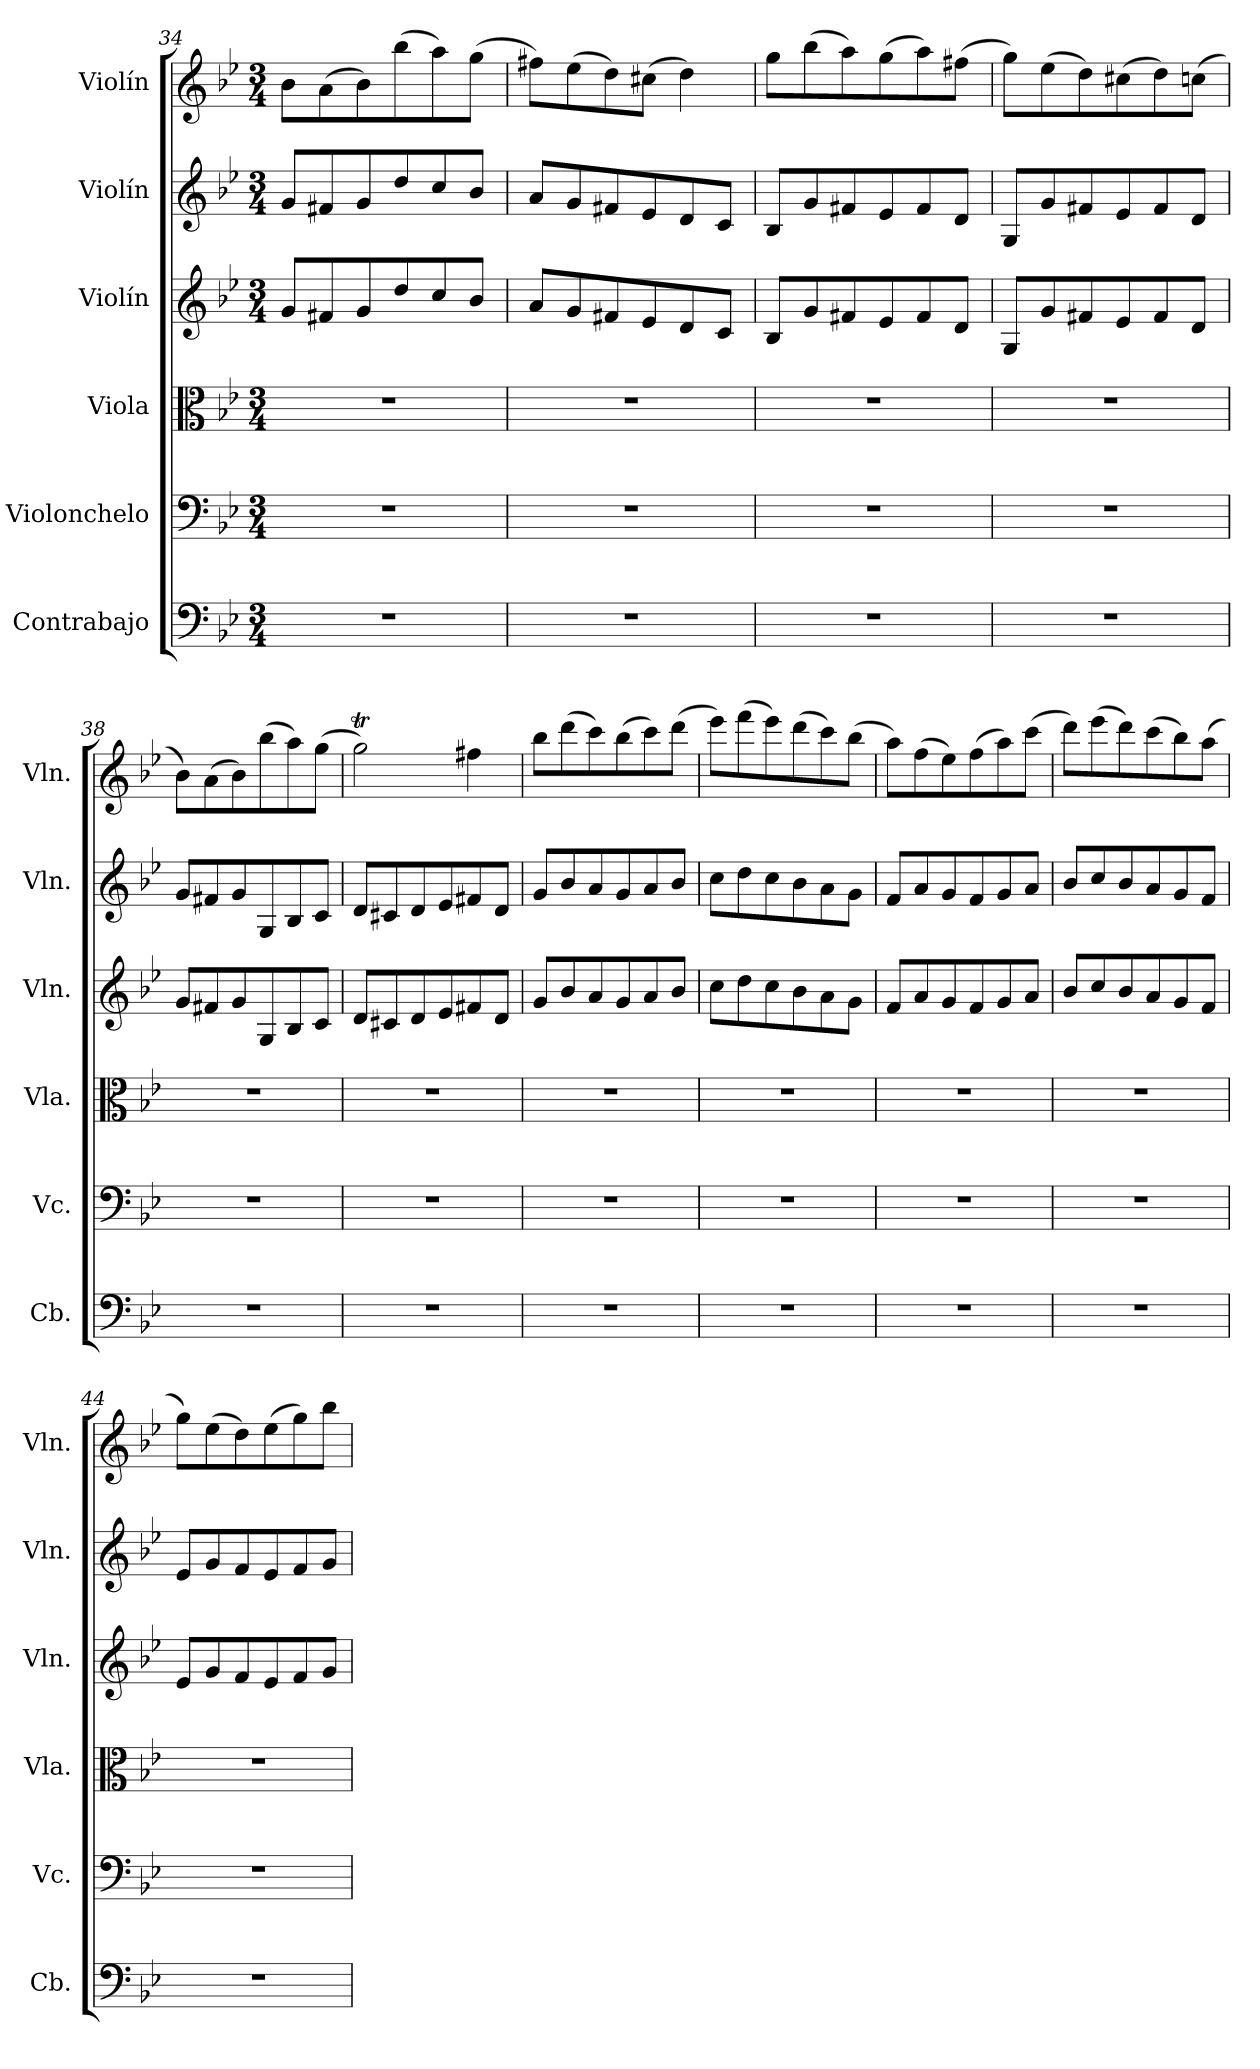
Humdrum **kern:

**kern	**kern	**kern	**kern	**kern	**kern
*part6	*part5	*part4	*part3	*part2	*part1
*staff6	*staff5	*staff4	*staff3	*staff2	*staff1
*I"Contrabajo	*I"Violonchelo	*I"Viola	*I"Violín	*I"Violín	*I"Violín
*I'Cb.	*I'Vc.	*I'Vla.	*I'Vln.	*I'Vln.	*I'Vln.
!!LO:PB:g=z
*clefF4	*clefF4	*clefC3	*clefG2	*clefG2	*clefG2
*ITrd7c12	*	*	*	*	*
*k[b-e-]	*k[b-e-]	*k[b-e-]	*k[b-e-]	*k[b-e-]	*k[b-e-]
*M3/4	*M3/4	*M3/4	*M3/4	*M3/4	*M3/4
=34	=34	=34	=34	=34	=34
2.r	2.r	2.r	8g/L	8g/L	8b-\L
.	.	.	8f#X/	8f#X/	(>8a\
.	.	.	8g/	8g/	8b-\)
.	.	.	8dd/	8dd/	(>8bb-\
.	.	.	8cc/	8cc/	8aa\)
.	.	.	8b-/J	8b-/J	(>8gg\J
=35	=35	=35	=35	=35	=35
2.r	2.r	2.r	8a/L	8a/L	8ff#X\L)
.	.	.	8g/	8g/	(>8ee-\
.	.	.	8f#X/	8f#X/	8dd\)
.	.	.	8e-/	8e-/	(>8cc#X\J
.	.	.	8d/	8d/	4dd\)
.	.	.	8c/J	8c/J	.
=36	=36	=36	=36	=36	=36
2.r	2.r	2.r	8B-/L	8B-/L	8gg\L
.	.	.	8g/	8g/	(>8bb-\
.	.	.	8f#X/	8f#X/	8aa\)
.	.	.	8e-/	8e-/	(>8gg\
.	.	.	8f#/	8f#/	8aa\)
.	.	.	8d/J	8d/J	(>8ff#X\J
=37	=37	=37	=37	=37	=37
2.r	2.r	2.r	8G/L	8G/L	8gg\L)
.	.	.	8g/	8g/	(>8ee-\
.	.	.	8f#X/	8f#X/	8dd\)
.	.	.	8e-/	8e-/	(>8cc#X\
.	.	.	8f#/	8f#/	8dd\)
.	.	.	8d/J	8d/J	(>8ccn\J
=38	=38	=38	=38	=38	=38
2.r	2.r	2.r	8g/L	8g/L	8b-\L)
.	.	.	8f#X/	8f#X/	(>8a\
.	.	.	8g/	8g/	8b-\)
.	.	.	8G/	8G/	(>8bb-\
.	.	.	8B-/	8B-/	8aa\)
.	.	.	8c/J	8c/J	(>8gg\J
!!LO:LB:g=z
=39	=39	=39	=39	=39	=39
2.r	2.r	2.r	8d/L	8d/L	2ggT\)
.	.	.	8c#X/	8c#X/	.
.	.	.	8d/	8d/	.
.	.	.	8e-/	8e-/	.
.	.	.	8f#X/	8f#X/	4ff#X\
.	.	.	8d/J	8d/J	.
=40	=40	=40	=40	=40	=40
2.r	2.r	2.r	8g/L	8g/L	8bb-\L
.	.	.	8b-/	8b-/	(>8ddd\
.	.	.	8a/	8a/	8ccc\)
.	.	.	8g/	8g/	(>8bb-\
.	.	.	8a/	8a/	8ccc\)
.	.	.	8b-/J	8b-/J	(>8ddd\J
=41	=41	=41	=41	=41	=41
2.r	2.r	2.r	8cc\L	8cc\L	8eee-\L)
.	.	.	8dd\	8dd\	(>8fff\
.	.	.	8cc\	8cc\	8eee-\)
.	.	.	8b-\	8b-\	(>8ddd\
.	.	.	8a\	8a\	8ccc\)
.	.	.	8g\J	8g\J	(>8bb-\J
=42	=42	=42	=42	=42	=42
2.r	2.r	2.r	8f/L	8f/L	8aa\L)
.	.	.	8a/	8a/	(>8ff\
.	.	.	8g/	8g/	8ee-\)
.	.	.	8f/	8f/	(>8ff\
.	.	.	8g/	8g/	8aa\)
.	.	.	8a/J	8a/J	(>8ccc\J
=43	=43	=43	=43	=43	=43
2.r	2.r	2.r	8b-/L	8b-/L	8ddd\L)
.	.	.	8cc/	8cc/	(>8eee-\
.	.	.	8b-/	8b-/	8ddd\)
.	.	.	8a/	8a/	(>8ccc\
.	.	.	8g/	8g/	8bb-\)
.	.	.	8f/J	8f/J	(>8aa\J
!!LO:PB:g=z
=44	=44	=44	=44	=44	=44
2.r	2.r	2.r	8e-/L	8e-/L	8gg\L)
.	.	.	8g/	8g/	(>8ee-\
.	.	.	8f/	8f/	8dd\)
.	.	.	8e-/	8e-/	(>8ee-\
.	.	.	8f/	8f/	8gg\)
.	.	.	8g/J	8g/J	8bb-\J
=	=	=	=	=	=
*-	*-	*-	*-	*-	*-
